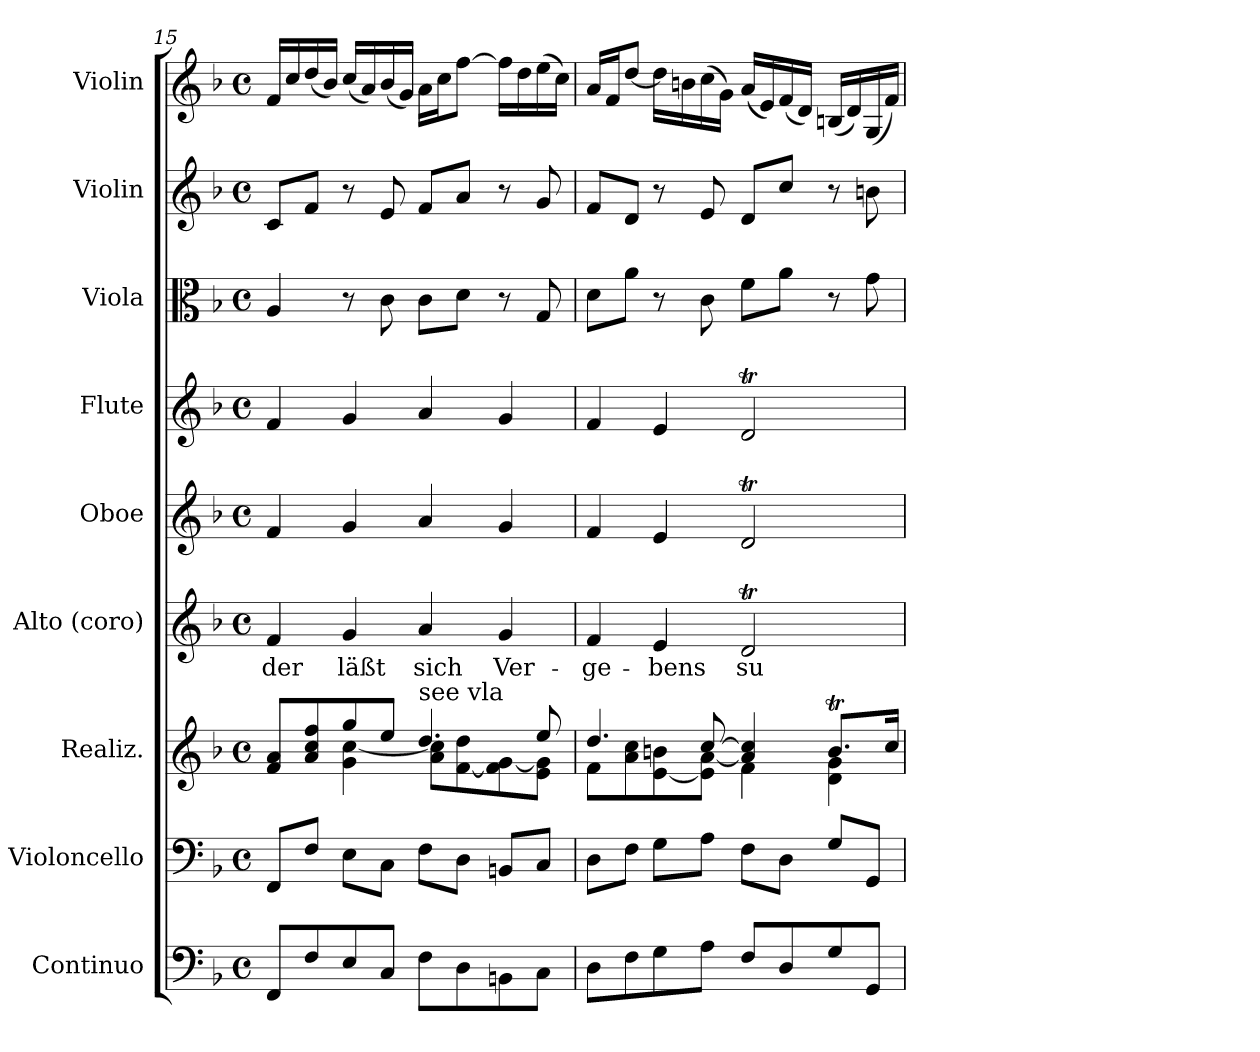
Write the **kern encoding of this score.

**kern	**kern	**kern	**kern	**text	**kern	**kern	**kern	**kern	**kern
*part9	*part8	*part7	*part6	*part6	*part5	*part4	*part3	*part2	*part1
*staff9	*staff8	*staff7	*staff6	*staff6	*staff5	*staff4	*staff3	*staff2	*staff1
*I"Continuo	*I"Violoncello	*I"Realiz.	*I"Alto (coro)	*	*I"Oboe	*I"Flute	*I"Viola	*I"Violin	*I"Violin
*I'Cto.	*I'Vc.	*	*I'A.	*	*I'Ob.	*I'Fl.	*I'Vla.	*I'Vln.	*I'Vln.
*clefF4	*clefF4	*clefG2	*clefG2	*	*clefG2	*clefG2	*clefC3	*clefG2	*clefG2
*ITrd7c12	*	*	*	*	*	*	*	*	*
*k[b-]	*k[b-]	*k[b-]	*k[b-]	*	*k[b-]	*k[b-]	*k[b-]	*k[b-]	*k[b-]
*M4/4	*M4/4	*M4/4	*M4/4	*	*M4/4	*M4/4	*M4/4	*M4/4	*M4/4
*met(c)	*met(c)	*met(c)	*met(c)	*	*met(c)	*met(c)	*met(c)	*met(c)	*met(c)
=15	=15	=15	=15	=15	=15	=15	=15	=15	=15
*	*	*^	*	*	*	*	*	*	*
!	!	!	!	!	!LO:LY:b	!	!	!	!	!
8FFF/L	8FF/L	8f/ 8a/L	4ryy	4f/	der	4f/	4f/	4A/	8c/L	16f/LL
.	.	.	.	.	.	.	.	.	.	16cc/
8FF/	8F/J	8a/ 8cc/ 8ff/	.	.	.	.	.	.	8f/J	(16dd/
.	.	.	.	.	.	.	.	.	.	16b-/JJ)
!	!	!	!	!	!LO:LY:b	!	!	!	!	!
8EE/	8E\L	8gg/	4g\ [4cc\	4g/	läßt	4g/	4g/	8r	8r	(16cc/LL
.	.	.	.	.	.	.	.	.	.	16a/)
8CC/J	8C\J	8ee/J	.	.	.	.	.	8c\	8e/	(16b-/
.	.	.	.	.	.	.	.	.	.	16g/JJ)
!	!	!LO:TX:a:t=see vla	!	!	!	!	!	!	!	!
!	!	!	!	!	!LO:LY:b	!	!	!	!	!
8FF\L	8F\L	4.dd/	8a\ 8cc\]L	4a/	sich	4a/	4a/	8c\L	8f/L	16a\LL
.	.	.	.	.	.	.	.	.	.	16cc\J
8DD\	8D\J	.	[8f\ 8dd\	.	.	.	.	8d\J	8a/J	[8ff\J
!	!	!	!	!	!LO:LY:b	!	!	!	!	!
8BBBn\	8BBn/L	.	8f\] [8g\	4g/	Ver-	4g/	4g/	8r	8r	16ff\LL]
.	.	.	.	.	.	.	.	.	.	16dd\
8CC\J	8C/J	8ee/	8e\ 8g\]J	.	.	.	.	8G/	8g/	(16ee\
.	.	.	.	.	.	.	.	.	.	16cc\JJ)
!!LO:LB:g=z
=16	=16	=16	=16	=16	=16	=16	=16	=16	=16	=16
!	!	!	!	!	!LO:LY:b	!	!	!	!	!
8DD\L	8D\L	4.dd/	8f\L	4f/	-ge-	4f/	4f/	8d\L	8f/L	16a/LL
.	.	.	.	.	.	.	.	.	.	16f/J
8FF\	8F\J	.	8a\ 8cc\	.	.	.	.	8a\J	8d/J	[8dd/J
!	!	!	!	!	!LO:LY:b	!	!	!	!	!
8GG\	8G\L	.	[8e\ 8bn\	4e/	-bens	4e/	4e/	8r	8r	16dd\LL]
.	.	.	.	.	.	.	.	.	.	16bn\
8AA\J	8A\J	[8cc/	8e\] [8a\J	.	.	.	.	8c\	8e/	(16cc\
.	.	.	.	.	.	.	.	.	.	16g\JJ)
!	!	!	!	!	!LO:LY:b	!	!	!	!	!
8FF/L	8F\L	4a/] 4cc/]	4f\	2dT/	su-	2dT/	2dT/	8f\L	8d/L	(16a/LL
.	.	.	.	.	.	.	.	.	.	16e/)
8DD/	8D\J	.	.	.	.	.	.	8a\J	8cc/J	(16f/
.	.	.	.	.	.	.	.	.	.	16d/JJ)
8GG/	8G/L	8.bt/L	4d\ 4g\	.	.	.	.	8r	8r	(16Bn/LL
.	.	.	.	.	.	.	.	.	.	16d/)
8GGG/J	8GG/J	.	.	.	.	.	.	8g\	8bn\	(16G/
.	.	16cc/Jk	.	.	.	.	.	.	.	16f/JJ)
*	*	*v	*v	*	*	*	*	*	*	*
=	=	=	=	=	=	=	=	=	=
*-	*-	*-	*-	*-	*-	*-	*-	*-	*-
